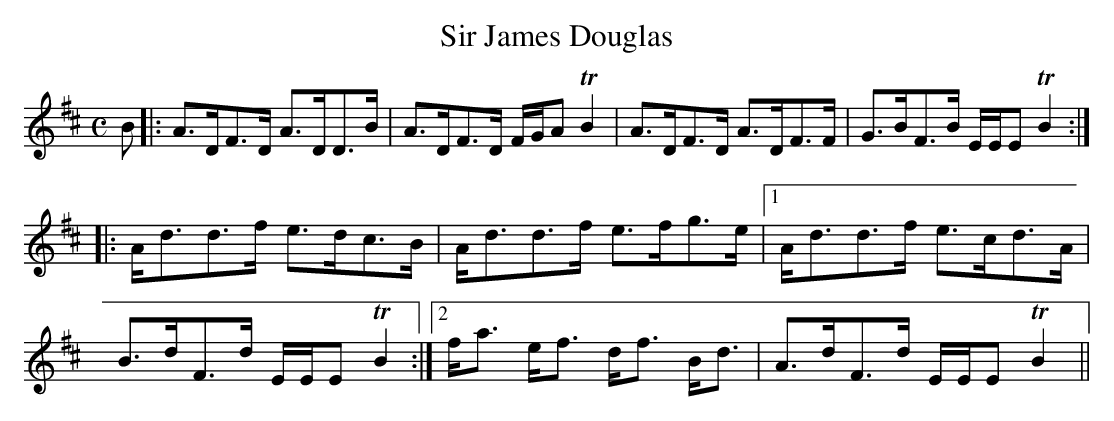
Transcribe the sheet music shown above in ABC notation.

X:1
T:Sir James Douglas
M:C
L:1/16
K:D
B2|:A3DF3D A3DD3B|A3DF3D FGA2 TB4|A3DF3D A3DF3F|G3BF3B EEE2 TB4:|
|:Ad3d3f e3dc3B|Ad3d3f e3fg3e|1Ad3d3f e3cd3A|
B3dF3d EEE2 TB4:|2fa3 ef3 df3 Bd3|A3dF3d EEE2 TB4||
